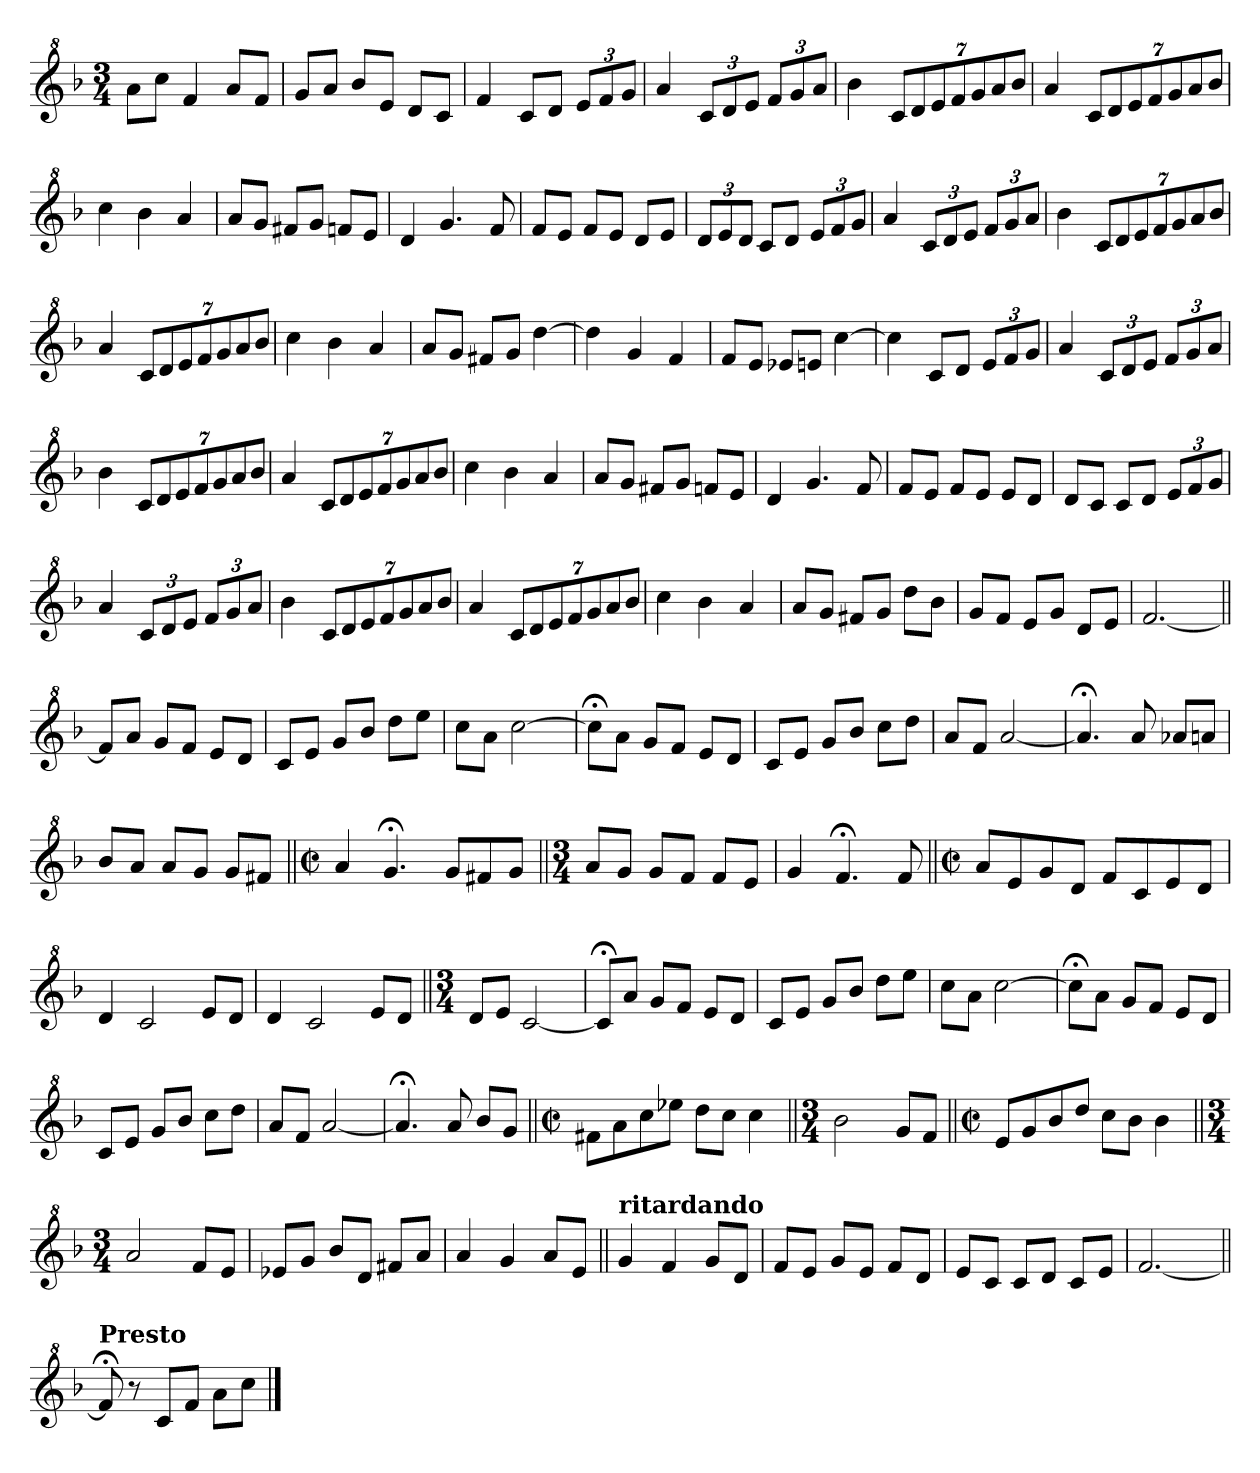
**kern
*part1
*staff1
*clefG^2
*k[b-]
*F:
*M3/4
=
8aaL
8cccJ
4ff
8aaL
8ffJ
=
8ggL
8aaJ
8bb-L
8eeJ
8ddL
8ccJ
=
4ff
8ccL
8ddJ
12eeL
12ff
12ggJ
=
4aa
12ccL
12dd
12eeJ
12ffL
12gg
12aaJ
=
4bb-
14ccL
14dd
14ee
14ff
14gg
14aa
14bb-J
=
4aa
14ccL
14dd
14ee
14ff
14gg
14aa
14bb-J
=
4ccc
4bb-
4aa
=
8aaL
8ggJ
8ff#XL
8ggJ
8ffnL
8eeJ
=
4dd
4.gg
8ff
=
8ffL
8eeJ
8ffL
8eeJ
8ddL
8eeJ
=
12ddL
12ee
12ddJ
8ccL
8ddJ
12eeL
12ff
12ggJ
=
4aa
12ccL
12dd
12eeJ
12ffL
12gg
12aaJ
=
4bb-
14ccL
14dd
14ee
14ff
14gg
14aa
14bb-J
=
4aa
14ccL
14dd
14ee
14ff
14gg
14aa
14bb-J
=
4ccc
4bb-
4aa
=
8aaL
8ggJ
8ff#XL
8ggJ
[4ddd
=
4ddd]
4gg
4ff
=
8ffL
8eeJ
8ee-XL
8eenJ
[4ccc
=
4ccc]
8ccL
8ddJ
12eeL
12ff
12ggJ
=
4aa
12ccL
12dd
12eeJ
12ffL
12gg
12aaJ
=
4bb-
14ccL
14dd
14ee
14ff
14gg
14aa
14bb-J
=
4aa
14ccL
14dd
14ee
14ff
14gg
14aa
14bb-J
=
4ccc
4bb-
4aa
=
8aaL
8ggJ
8ff#XL
8ggJ
8ffnL
8eeJ
=
4dd
4.gg
8ff
=
8ffL
8eeJ
8ffL
8eeJ
8eeL
8ddJ
=
8ddL
8ccJ
8ccL
8ddJ
12eeL
12ff
12ggJ
=
4aa
12ccL
12dd
12eeJ
12ffL
12gg
12aaJ
=
4bb-
14ccL
14dd
14ee
14ff
14gg
14aa
14bb-J
=
4aa
14ccL
14dd
14ee
14ff
14gg
14aa
14bb-J
=
4ccc
4bb-
4aa
=
8aaL
8ggJ
8ff#XL
8ggJ
8dddL
8bb-J
=
8ggL
8ffJ
8eeL
8ggJ
8ddL
8eeJ
=
[2.ff
=||
8ffL]
8aaJ
8ggL
8ffJ
8eeL
8ddJ
=
8ccL
8eeJ
8ggL
8bb-J
8dddL
8eeeJ
=
8cccL
8aaJ
[2ccc
=
8ccc;<L]
8aaJ
8ggL
8ffJ
8eeL
8ddJ
=
8ccL
8eeJ
8ggL
8bb-J
8cccL
8dddJ
=
8aaL
8ffJ
[2aa
=
4.aa;<]
8aa
8aa-XL
8aanJ
=
8bb-L
8aaJ
8aaL
8ggJ
8ggL
8ff#XJ
=||
*M2/2
*met(c|)
4aa
4.gg;<
8ggL
8ff#X
8ggJ
=||
*M3/4
8aaL
8ggJ
8ggL
8ffJ
8ffL
8eeJ
=
4gg
4.ff;<
8ff
=||
*M2/2
*met(c|)
8aaL
8ee
8gg
8ddJ
8ffL
8cc
8ee
8ddJ
=
4dd
2cc
8eeL
8ddJ
=
4dd
2cc
8eeL
8ddJ
=||
*M3/4
8ddL
8eeJ
[2cc
=
8cc;<L]
8aaJ
8ggL
8ffJ
8eeL
8ddJ
=
8ccL
8eeJ
8ggL
8bb-J
8dddL
8eeeJ
=
8cccL
8aaJ
[2ccc
=
8ccc;<L]
8aaJ
8ggL
8ffJ
8eeL
8ddJ
=
8ccL
8eeJ
8ggL
8bb-J
8cccL
8dddJ
=
8aaL
8ffJ
[2aa
=
4.aa;<]
8aa
8bb-L
8ggJ
=||
*M2/2
*met(c|)
8ff#XL
8aa
8ccc
8eee-XJ
8dddL
8cccJ
4ccc
=||
*M3/4
2bb-
8ggL
8ffJ
=||
*M2/2
*met(c|)
8eeL
8gg
8bb-
8dddJ
8cccL
8bb-J
4bb-
=||
*M3/4
2aa
8ffL
8eeJ
=
8ee-XL
8ggJ
8bb-L
8ddJ
8ff#XL
8aaJ
=
4aa
4gg
8aaL
8eeJ
=||
!LO:TX:a:B:t=ritardando
4gg
4ff
8ggL
8ddJ
=
8ffL
8eeJ
8ggL
8eeJ
8ffL
8ddJ
=
8eeL
8ccJ
8ccL
8ddJ
8ccL
8eeJ
=
[2.ff
=||
!LO:TX:a:B:t=Presto
8ff;<]
8r
8ccL
8ffJ
8aaL
8cccJ
==
*-
